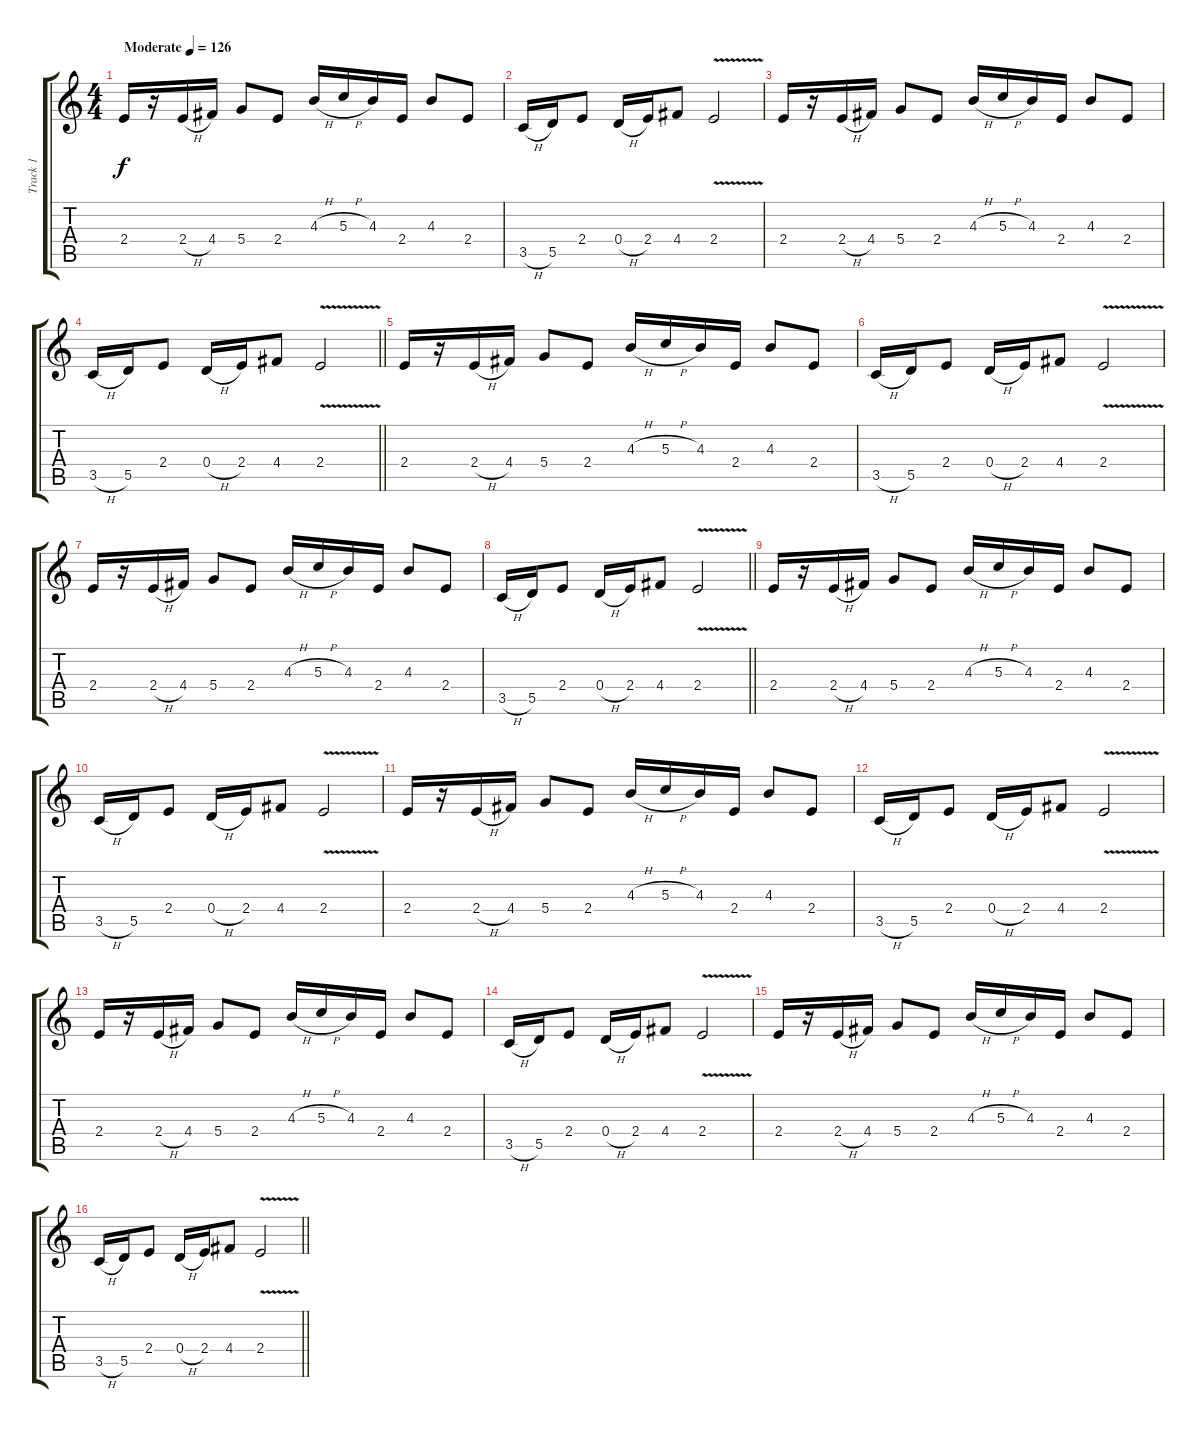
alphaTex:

\track ("Track 1" "Track 1") {instrument overdrivenguitar}
\staff {score tabs}
\tuning (E4 B3 G3 D3 A2 E2) {hide}
\ts (4 4)
\tempo (126 "Moderate")
\clef g2
\ks c
2.4.16{dy f instrument overdrivenguitar} r.16 2.4{h}.16 4.4.16 5.4.8 2.4.8 4.3{h}.16 5.3{h}.16 4.3.16 2.4.16 4.3.8 2.4.8 |
3.5{h}.16 5.5.16 2.4.8 0.4{h}.16 2.4.16 4.4.8 2.4{v}.2 |
2.4.16 r.16 2.4{h}.16 4.4.16 5.4.8 2.4.8 4.3{h}.16 5.3{h}.16 4.3.16 2.4.16 4.3.8 2.4.8 |
\barLineRight lightlight
3.5{h}.16 5.5.16 2.4.8 0.4{h}.16 2.4.16 4.4.8 2.4{v}.2 |
2.4.16 r.16 2.4{h}.16 4.4.16 5.4.8 2.4.8 4.3{h}.16 5.3{h}.16 4.3.16 2.4.16 4.3.8 2.4.8 |
3.5{h}.16 5.5.16 2.4.8 0.4{h}.16 2.4.16 4.4.8 2.4{v}.2 |
2.4.16 r.16 2.4{h}.16 4.4.16 5.4.8 2.4.8 4.3{h}.16 5.3{h}.16 4.3.16 2.4.16 4.3.8 2.4.8 |
\barLineRight lightlight
3.5{h}.16 5.5.16 2.4.8 0.4{h}.16 2.4.16 4.4.8 2.4{v}.2 |
2.4.16 r.16 2.4{h}.16 4.4.16 5.4.8 2.4.8 4.3{h}.16 5.3{h}.16 4.3.16 2.4.16 4.3.8 2.4.8 |
3.5{h}.16 5.5.16 2.4.8 0.4{h}.16 2.4.16 4.4.8 2.4{v}.2 |
2.4.16 r.16 2.4{h}.16 4.4.16 5.4.8 2.4.8 4.3{h}.16 5.3{h}.16 4.3.16 2.4.16 4.3.8 2.4.8 |
3.5{h}.16 5.5.16 2.4.8 0.4{h}.16 2.4.16 4.4.8 2.4{v}.2 |
2.4.16 r.16 2.4{h}.16 4.4.16 5.4.8 2.4.8 4.3{h}.16 5.3{h}.16 4.3.16 2.4.16 4.3.8 2.4.8 |
3.5{h}.16 5.5.16 2.4.8 0.4{h}.16 2.4.16 4.4.8 2.4{v}.2 |
2.4.16 r.16 2.4{h}.16 4.4.16 5.4.8 2.4.8 4.3{h}.16 5.3{h}.16 4.3.16 2.4.16 4.3.8 2.4.8 |
\barLineRight lightlight
3.5{h}.16 5.5.16 2.4.8 0.4{h}.16 2.4.16 4.4.8 2.4{v}.2
